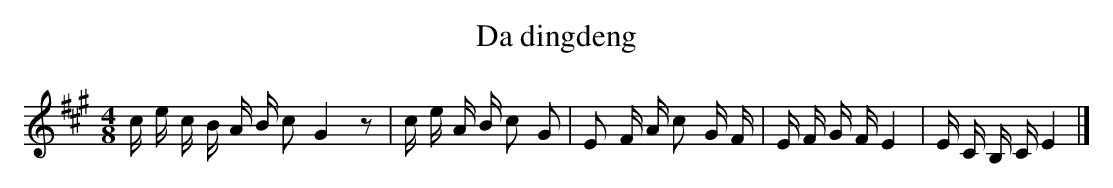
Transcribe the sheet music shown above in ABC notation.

X:1
T: Da dingdeng
L: 1/16
M: 4/8
K: A
c e c B A B c2G4z2 [I:setbarnb 1]|
c e A B c2 G2 |
E2 F A c2 G F |
E F G FE4 |
E C B, CE4 |]
